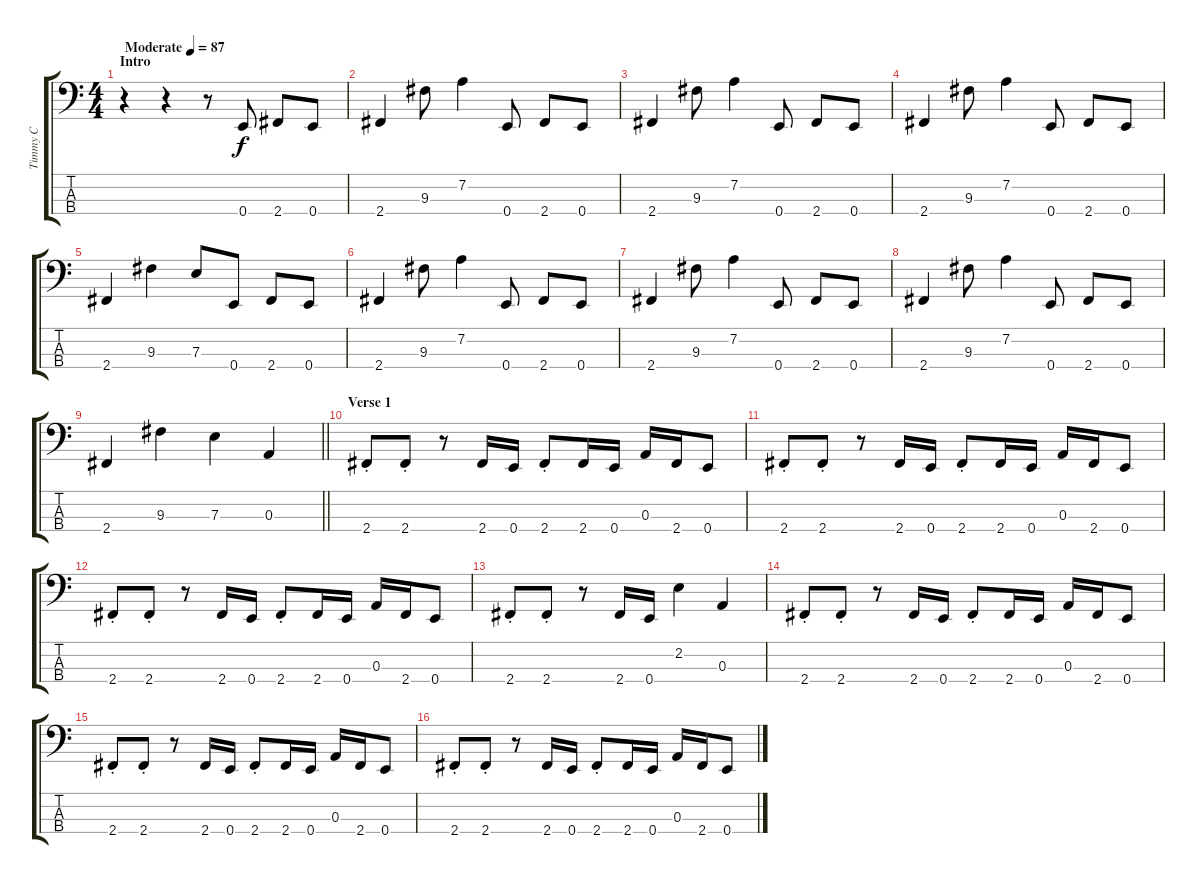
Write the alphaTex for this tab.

\track ("Timmy C" "Timmy C") {instrument electricbassfinger}
\staff {score tabs}
\tuning (G2 D2 A1 E1) {hide}
\ts (4 4)
\section ("" "Intro")
\tempo (87 "Moderate")
\clef f4
\ks c
r.4{dy f instrument electricbassfinger} r.4 r.8 0.4.8 2.4.8 0.4.8 |
2.4.4 9.3.8 7.2.4 0.4.8 2.4.8 0.4.8 |
2.4.4 9.3.8 7.2.4 0.4.8 2.4.8 0.4.8 |
2.4.4 9.3.8 7.2.4 0.4.8 2.4.8 0.4.8 |
2.4.4 9.3.4 7.3.8 0.4.8 2.4.8 0.4.8 |
2.4.4 9.3.8 7.2.4 0.4.8 2.4.8 0.4.8 |
2.4.4 9.3.8 7.2.4 0.4.8 2.4.8 0.4.8 |
2.4.4 9.3.8 7.2.4 0.4.8 2.4.8 0.4.8 |
\barLineRight lightlight
2.4.4 9.3.4 7.3.4 0.3.4 |
\section ("" "Verse 1")
2.4{st}.8 2.4{st}.8 r.8 2.4.16 0.4.16 2.4{st}.8 2.4.16 0.4.16 0.3.16 2.4.16 0.4.8 |
2.4{st}.8 2.4{st}.8 r.8 2.4.16 0.4.16 2.4{st}.8 2.4.16 0.4.16 0.3.16 2.4.16 0.4.8 |
2.4{st}.8 2.4{st}.8 r.8 2.4.16 0.4.16 2.4{st}.8 2.4.16 0.4.16 0.3.16 2.4.16 0.4.8 |
2.4{st}.8 2.4{st}.8 r.8 2.4.16 0.4.16 2.2.4 0.3.4 |
2.4{st}.8 2.4{st}.8 r.8 2.4.16 0.4.16 2.4{st}.8 2.4.16 0.4.16 0.3.16 2.4.16 0.4.8 |
2.4{st}.8 2.4{st}.8 r.8 2.4.16 0.4.16 2.4{st}.8 2.4.16 0.4.16 0.3.16 2.4.16 0.4.8 |
2.4{st}.8 2.4{st}.8 r.8 2.4.16 0.4.16 2.4{st}.8 2.4.16 0.4.16 0.3.16 2.4.16 0.4.8
